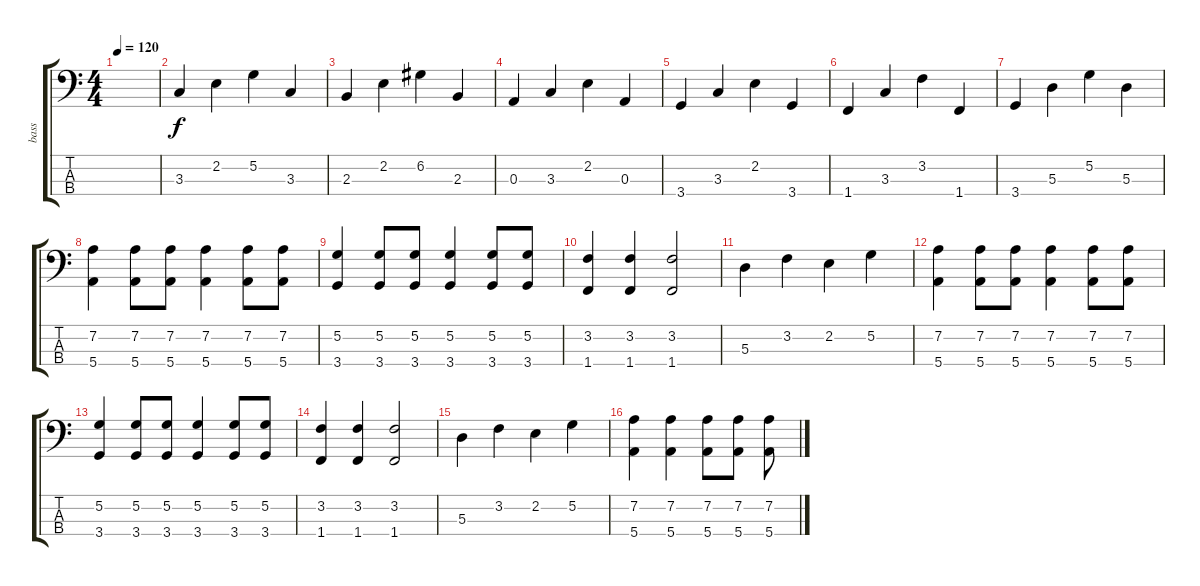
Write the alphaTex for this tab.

\track ("bass" "bass") {instrument electricbasspick}
\staff {score tabs}
\tuning (G2 D2 A1 E1) {hide}
\ts (4 4)
\tempo 120
\clef f4
\ks c
|
3.3.4 2.2.4 5.2.4 3.3.4 |
2.3.4 2.2.4 6.2.4 2.3.4 |
0.3.4 3.3.4 2.2.4 0.3.4 |
3.4.4 3.3.4 2.2.4 3.4.4 |
1.4.4 3.3.4 3.2.4 1.4.4 |
3.4.4 5.3.4 5.2.4 5.3.4 |
(7.2 5.4).4 (7.2 5.4).8 (7.2 5.4).8 (7.2 5.4).4 (7.2 5.4).8 (7.2 5.4).8 |
(5.2 3.4).4 (5.2 3.4).8 (5.2 3.4).8 (5.2 3.4).4 (5.2 3.4).8 (5.2 3.4).8 |
(3.2 1.4).4 (3.2 1.4).4 (3.2 1.4).2 |
5.3.4 3.2.4 2.2.4 5.2.4 |
(7.2 5.4).4 (7.2 5.4).8 (7.2 5.4).8 (7.2 5.4).4 (7.2 5.4).8 (7.2 5.4).8 |
(5.2 3.4).4 (5.2 3.4).8 (5.2 3.4).8 (5.2 3.4).4 (5.2 3.4).8 (5.2 3.4).8 |
(3.2 1.4).4 (3.2 1.4).4 (3.2 1.4).2 |
5.3.4 3.2.4 2.2.4 5.2.4 |
(7.2 5.4).4 (7.2 5.4).4 (7.2 5.4).8 (7.2 5.4).8 (7.2 5.4).8
